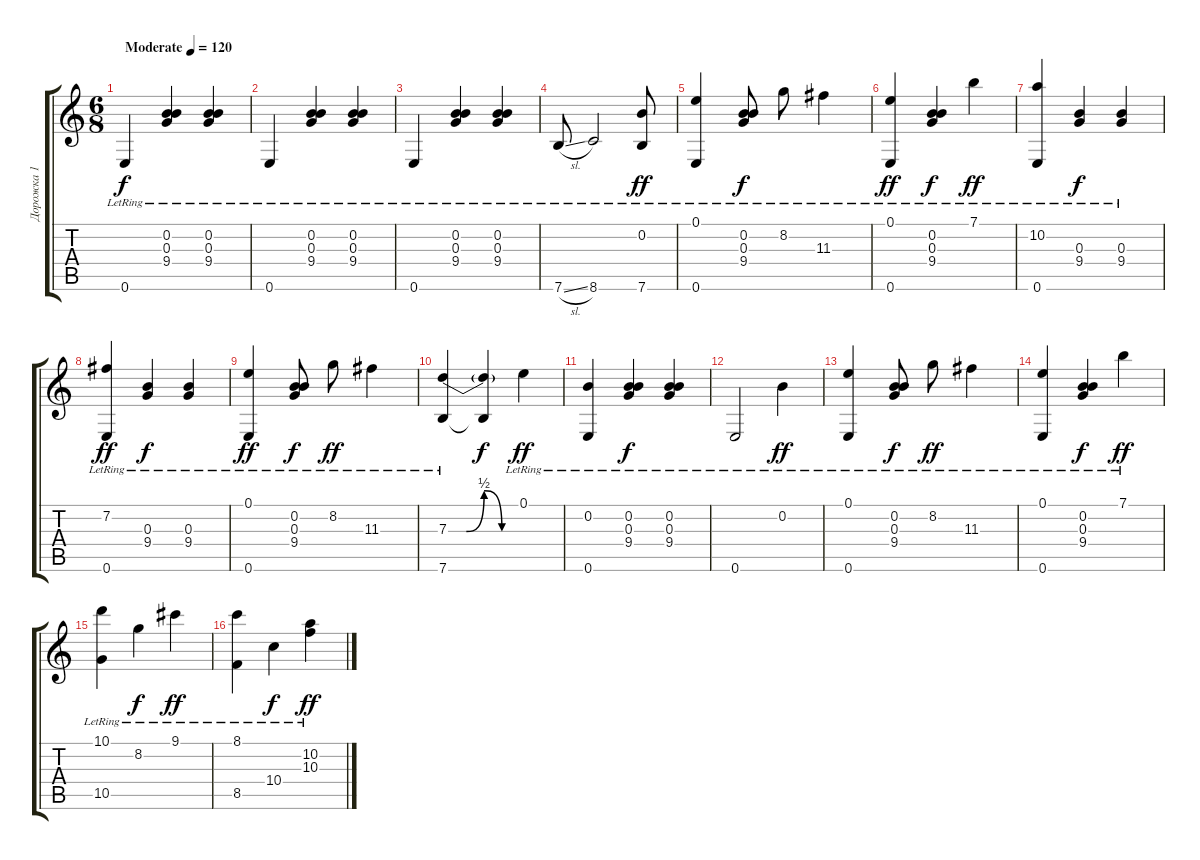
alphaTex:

\track ("Дорожка 1" "Дорожка 1") {instrument acousticguitarsteel}
\staff {score tabs}
\tuning (E4 B3 G3 D3 A2 E2) {hide}
\ts (6 8)
\tempo (120 "Moderate")
\clef g2
\ks c
0.6{lr}.4{dy f instrument acousticguitarsteel} (0.2{lr} 0.3{lr} 9.4{lr}).4 (0.2{lr} 0.3{lr} 9.4{lr}).4 |
0.6{lr}.4 (0.2{lr} 0.3{lr} 9.4{lr}).4 (0.2{lr} 0.3{lr} 9.4{lr}).4 |
0.6{lr}.4 (0.2{lr} 0.3{lr} 9.4{lr}).4 (0.2{lr} 0.3{lr} 9.4{lr}).4 |
7.6{sl lr}.8 8.6{lr}.2 (0.2{lr} 7.6{lr}).8{dy ff} |
(0.1{lr} 0.6{lr}).4 (0.2{lr} 0.3{lr} 9.4{lr}).8{dy f} 8.2{lr}.8 11.3{lr}.4 |
(0.1{lr} 0.6{lr}).4{dy ff} (0.2{lr} 0.3{lr} 9.4{lr}).4{dy f} 7.1{lr}.4{dy ff} |
(10.2{lr} 0.6{lr}).4 (0.3{lr} 9.4{lr}).4{dy f} (0.3{lr} 9.4{lr}).4 |
(7.2{lr} 0.6{lr}).4{dy ff} (0.3{lr} 9.4{lr}).4{dy f} (0.3{lr} 9.4{lr}).4 |
(0.1{lr} 0.6{lr}).4{dy ff} (0.2{lr} 0.3{lr} 9.4{lr}).8{dy f} 8.2{lr}.8{dy ff} 11.3{lr}.4 |
(7.3{be (custom 0 0 15 0 30 2 45 0 60 0) lr} 7.6{lr}).4 (7.3{t} 7.6{t}).4{dy f} 0.1{lr}.4{dy ff} |
(0.2 0.6{lr}).4 (0.2{lr} 0.3{lr} 9.4{lr}).4{dy f} (0.2{lr} 0.3{lr} 9.4{lr}).4 |
0.6{lr}.2 0.2{lr}.4{dy ff} |
(0.1{lr} 0.6{lr}).4 (0.2{lr} 0.3{lr} 9.4{lr}).8{dy f} 8.2{lr}.8{dy ff} 11.3{lr}.4 |
(0.1{lr} 0.6{lr}).4 (0.2{lr} 0.3{lr} 9.4{lr}).4{dy f} 7.1{lr}.4{dy ff} |
(10.1{lr} 10.5{lr}).4 8.2{lr}.4{dy f} 9.1{lr}.4{dy ff} |
(8.1{lr} 8.5{lr}).4 10.4{lr}.4{dy f} (10.2{lr} 10.3{lr}).4{dy ff}
